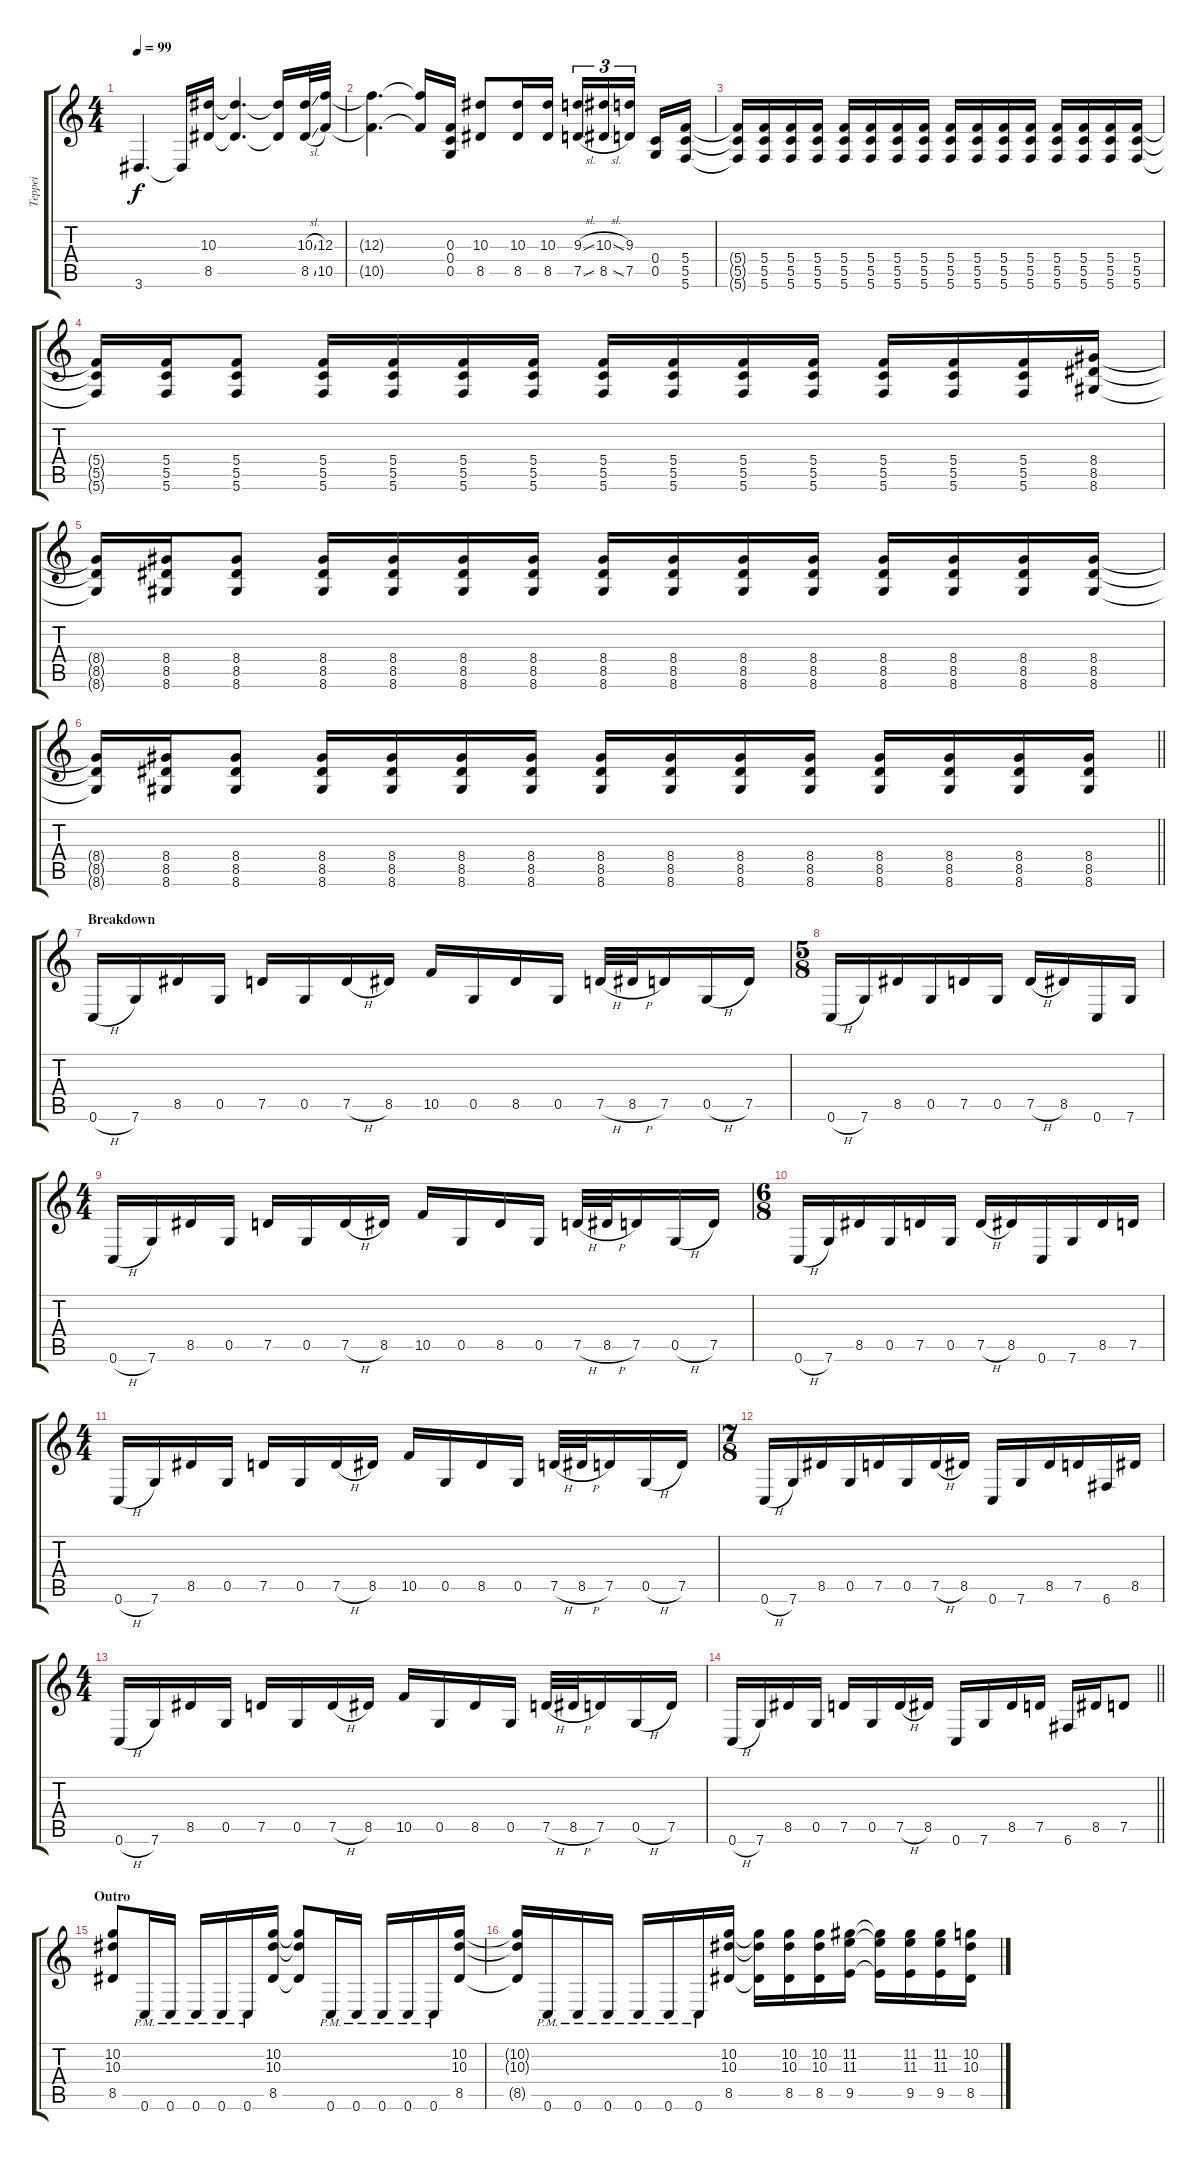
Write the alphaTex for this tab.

\track ("Teppei" "Teppei") {instrument overdrivenguitar}
\staff {score tabs}
\tuning (D4 A3 F3 C3 G2 C2) {hide}
\ts (4 4)
\tempo 99
\clef g2
\ks c
3.6{t}.4{d dy f} 3.6{t}.16 (10.3 8.5).16 (10.3{t} 8.5{t}).4{d} (10.3{t} 8.5{t}).16 (10.3{sl} 8.5{sl}).32 (12.3 10.5).32 |
(12.3{t} 10.5{t}).4{d} (12.3{t} 10.5{t}).16 (0.3 0.4 0.5).16 (10.3 8.5).8 (10.3 8.5).16 (10.3 8.5).16 (9.3{sl} 7.5{sl}).16{tu (3 2)} (10.3{sl} 8.5{sl}).16{tu (3 2)} (9.3 7.5).16{tu (3 2) beam splitsecondary} (0.4 0.5).16 (5.4 5.5 5.6).16 |
(5.4{t} 5.5{t} 5.6{t}).16 (5.4 5.5 5.6).16 (5.4 5.5 5.6).16 (5.4 5.5 5.6).16 (5.4 5.5 5.6).16 (5.4 5.5 5.6).16 (5.4 5.5 5.6).16 (5.4 5.5 5.6).16 (5.4 5.5 5.6).16 (5.4 5.5 5.6).16 (5.4 5.5 5.6).16 (5.4 5.5 5.6).16 (5.4 5.5 5.6).16 (5.4 5.5 5.6).16 (5.4 5.5 5.6).16 (5.4 5.5 5.6).16 |
(5.4{t} 5.5{t} 5.6{t}).16 (5.4 5.5 5.6).16 (5.4 5.5 5.6).8 (5.4 5.5 5.6).16 (5.4 5.5 5.6).16 (5.4 5.5 5.6).16 (5.4 5.5 5.6).16 (5.4 5.5 5.6).16 (5.4 5.5 5.6).16 (5.4 5.5 5.6).16 (5.4 5.5 5.6).16 (5.4 5.5 5.6).16 (5.4 5.5 5.6).16 (5.4 5.5 5.6).16 (8.4 8.5 8.6).16 |
(8.4{t} 8.5{t} 8.6{t}).16 (8.4 8.5 8.6).16 (8.4 8.5 8.6).8 (8.4 8.5 8.6).16 (8.4 8.5 8.6).16 (8.4 8.5 8.6).16 (8.4 8.5 8.6).16 (8.4 8.5 8.6).16 (8.4 8.5 8.6).16 (8.4 8.5 8.6).16 (8.4 8.5 8.6).16 (8.4 8.5 8.6).16 (8.4 8.5 8.6).16 (8.4 8.5 8.6).16 (8.4 8.5 8.6).16 |
\barLineRight lightlight
(8.4{t} 8.5{t} 8.6{t}).16 (8.4 8.5 8.6).16 (8.4 8.5 8.6).8 (8.4 8.5 8.6).16 (8.4 8.5 8.6).16 (8.4 8.5 8.6).16 (8.4 8.5 8.6).16 (8.4 8.5 8.6).16 (8.4 8.5 8.6).16 (8.4 8.5 8.6).16 (8.4 8.5 8.6).16 (8.4 8.5 8.6).16 (8.4 8.5 8.6).16 (8.4 8.5 8.6).16 (8.4 8.5 8.6).16 |
\section ("" "Breakdown")
0.6{h}.16 7.6.16 8.5.16 0.5.16 7.5.16 0.5.16 7.5{h}.16 8.5.16 10.5.16 0.5.16 8.5.16 0.5.16 7.5{h}.32 8.5{h}.32 7.5.16 0.5{h}.16 7.5.16 |
\ts (5 8)
0.6{h}.16 7.6.16 8.5.16 0.5.16 7.5.16 0.5.16 7.5{h}.16 8.5.16 0.6.16 7.6.16 |
\ts (4 4)
0.6{h}.16 7.6.16 8.5.16 0.5.16 7.5.16 0.5.16 7.5{h}.16 8.5.16 10.5.16 0.5.16 8.5.16 0.5.16 7.5{h}.32 8.5{h}.32 7.5.16 0.5{h}.16 7.5.16 |
\ts (6 8)
0.6{h}.16 7.6.16 8.5.16 0.5.16 7.5.16 0.5.16 7.5{h}.16 8.5.16 0.6.16 7.6.16 8.5.16 7.5.16 |
\ts (4 4)
0.6{h}.16 7.6.16 8.5.16 0.5.16 7.5.16 0.5.16 7.5{h}.16 8.5.16 10.5.16 0.5.16 8.5.16 0.5.16 7.5{h}.32 8.5{h}.32 7.5.16 0.5{h}.16 7.5.16 |
\ts (7 8)
0.6{h}.16 7.6.16 8.5.16 0.5.16 7.5.16 0.5.16 7.5{h}.16 8.5.16 0.6.16 7.6.16 8.5.16 7.5.16 6.6.16 8.5.16 |
\ts (4 4)
0.6{h}.16 7.6.16 8.5.16 0.5.16 7.5.16 0.5.16 7.5{h}.16 8.5.16 10.5.16 0.5.16 8.5.16 0.5.16 7.5{h}.32 8.5{h}.32 7.5.16 0.5{h}.16 7.5.16 |
\barLineRight lightlight
0.6{h}.16 7.6.16 8.5.16 0.5.16 7.5.16 0.5.16 7.5{h}.16 8.5.16 0.6.16 7.6.16 8.5.16 7.5.16 6.6.16 8.5.16 7.5.8 |
\section ("" "Outro")
(10.2 10.3 8.5).8 0.6{pm}.16 0.6{pm}.16 0.6{pm}.16 0.6{pm}.16 0.6{pm}.16 (10.2 10.3 8.5).16 (10.2{t} 10.3{t} 8.5{t}).8 0.6{pm}.16 0.6{pm}.16 0.6{pm}.16 0.6{pm}.16 0.6{pm}.16 (10.2 10.3 8.5).16 |
(10.2{t} 10.3{t} 8.5{t}).16 0.6{pm}.16 0.6{pm}.16 0.6{pm}.16 0.6{pm}.16 0.6{pm}.16 0.6{pm}.16 (10.2 10.3 8.5).16 (10.2{t} 10.3{t} 8.5{t}).16 (10.2 10.3 8.5).16 (10.2 10.3 8.5).16 (11.2 11.3 9.5).16 (11.2{t} 11.3{t} 9.5{t}).16 (11.2 11.3 9.5).16 (11.2 11.3 9.5).16 (10.2 10.3 8.5).16
